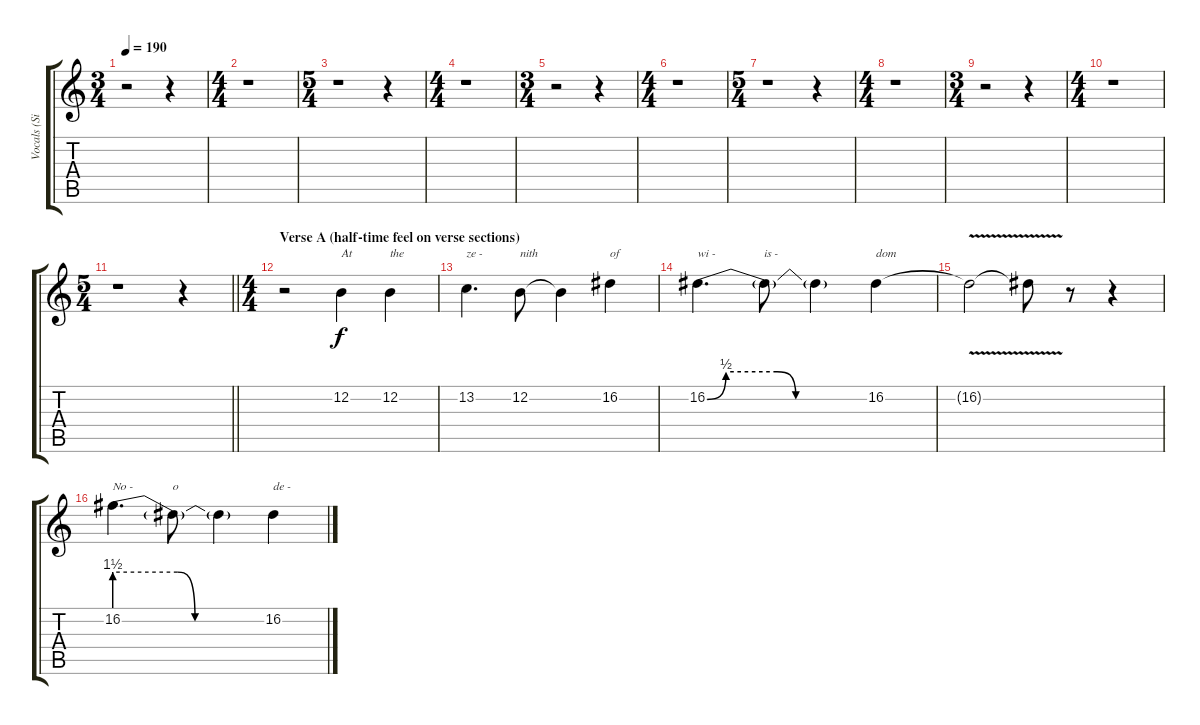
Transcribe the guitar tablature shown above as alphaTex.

\track ("Vocals (Simone)" "Vocals (Si") {instrument flute}
\staff {score tabs}
\tuning (E4 B3 G3 D3 A2 E2) {hide}
\ts (3 4)
\tempo 190
\clef g2
\ks c
r.2{dy f} r.4 |
\ts (4 4)
r.1 |
\ts (5 4)
r.1 r.4 |
\ts (4 4)
r.1 |
\ts (3 4)
r.2 r.4 |
\ts (4 4)
r.1 |
\ts (5 4)
r.1 r.4 |
\ts (4 4)
r.1 |
\ts (3 4)
r.2 r.4 |
\ts (4 4)
r.1 |
\ts (5 4)
\barLineRight lightlight
r.1 r.4 |
\ts (4 4)
\section ("" "Verse A (half-time feel on verse sections)")
r.2 12.2.4{txt "At"} 12.2.4{txt "the"} |
13.2.4{d txt "ze -"} 12.2.8{txt "nith"} 12.2{t}.4 16.2.4{txt "of"} |
16.2{be (custom 0 0 7 2 26 2 33 0 60 0)}.4{d txt "wi -"} 16.2{t}.8{txt "is -"} 16.2{t}.4 16.2.4{txt "dom"} |
16.2{v t}.2 16.2{t}.8 r.8 r.4 |
16.2{be (custom 0 6 25 6 32 0 60 0)}.4{d txt "No -"} 16.2{t}.8{txt "o"} 16.2{t}.4 16.2.4{txt "de -"}
